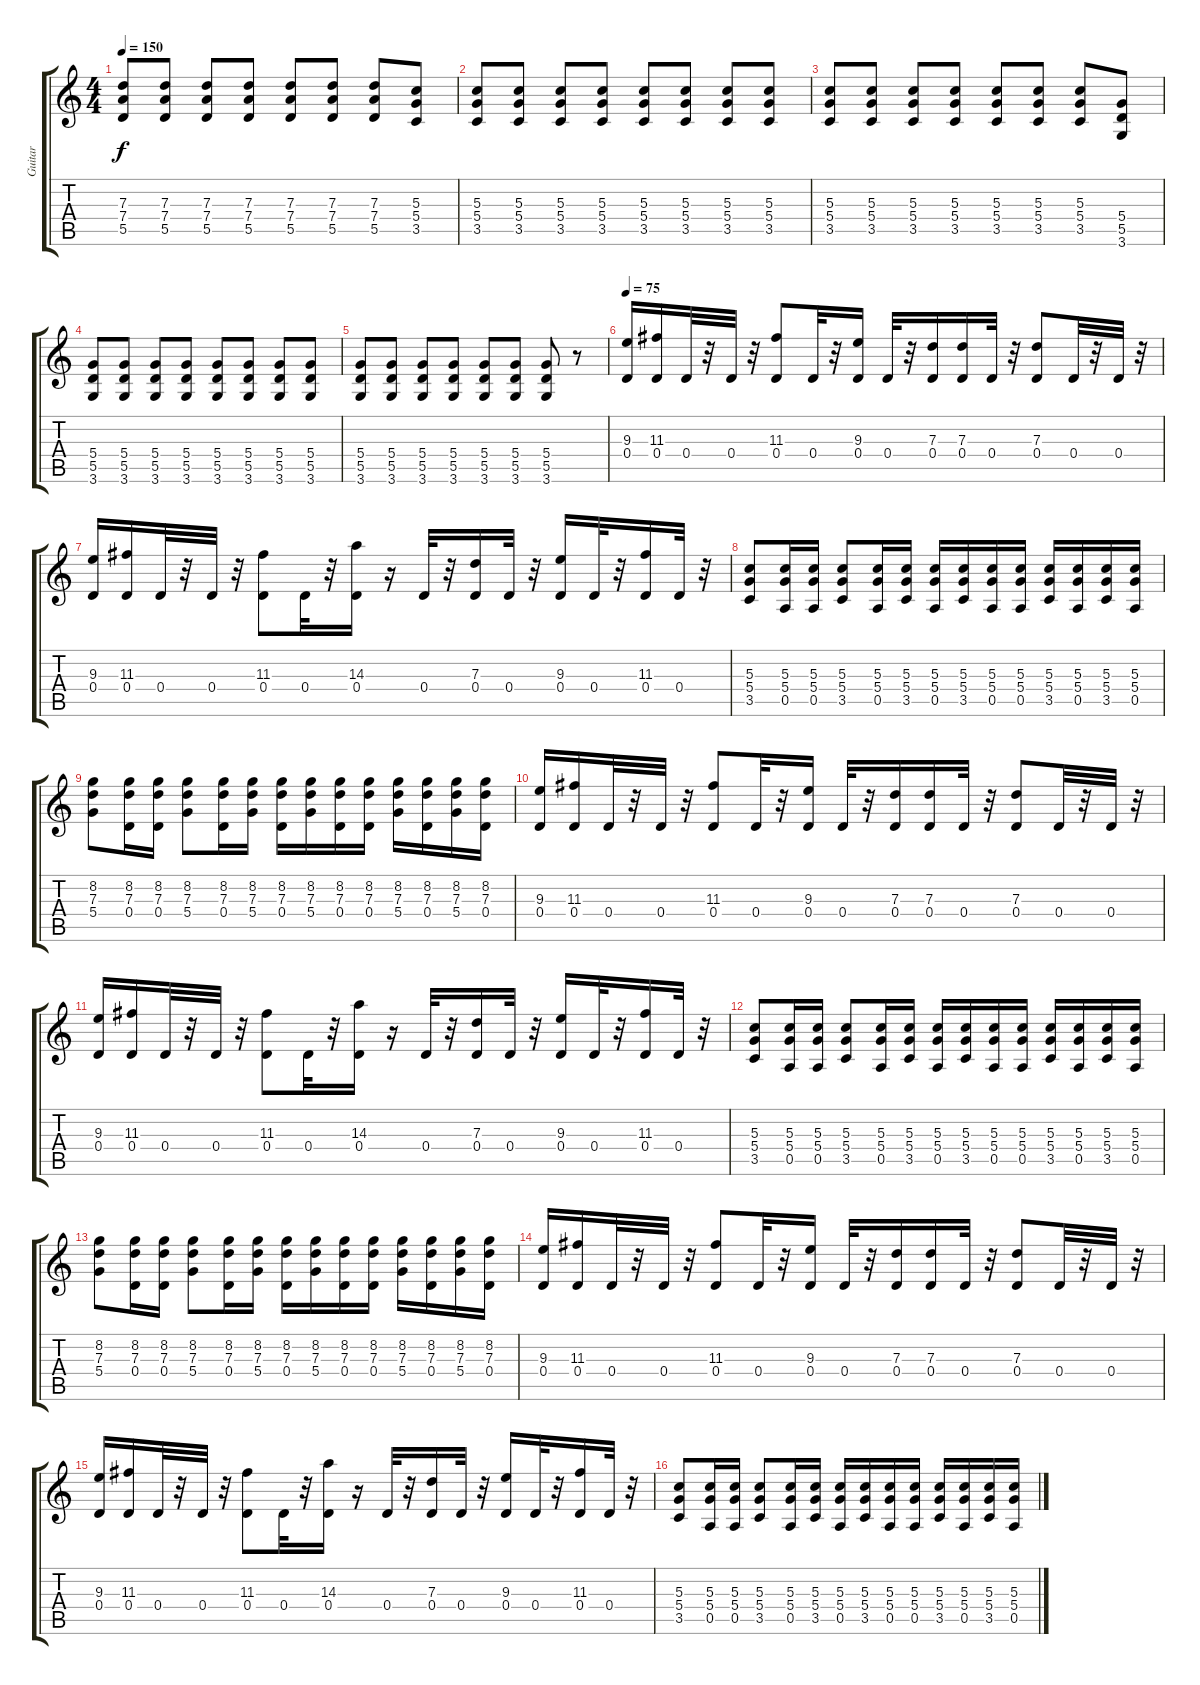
\track ("Guitar" "Guitar") {instrument overdrivenguitar}
\staff {score tabs}
\tuning (E4 B3 G3 D3 A2 E2) {hide}
\ts (4 4)
\tempo 150
\clef g2
\ks c
(7.3 7.4 5.5).8{dy f} (7.3 7.4 5.5).8 (7.3 7.4 5.5).8 (7.3 7.4 5.5).8 (7.3 7.4 5.5).8 (7.3 7.4 5.5).8 (7.3 7.4 5.5).8 (5.3 5.4 3.5).8 |
(5.3 5.4 3.5).8 (5.3 5.4 3.5).8 (5.3 5.4 3.5).8 (5.3 5.4 3.5).8 (5.3 5.4 3.5).8 (5.3 5.4 3.5).8 (5.3 5.4 3.5).8 (5.3 5.4 3.5).8 |
(5.3 5.4 3.5).8 (5.3 5.4 3.5).8 (5.3 5.4 3.5).8 (5.3 5.4 3.5).8 (5.3 5.4 3.5).8 (5.3 5.4 3.5).8 (5.3 5.4 3.5).8 (5.4 5.5 3.6).8 |
(5.4 5.5 3.6).8 (5.4 5.5 3.6).8 (5.4 5.5 3.6).8 (5.4 5.5 3.6).8 (5.4 5.5 3.6).8 (5.4 5.5 3.6).8 (5.4 5.5 3.6).8 (5.4 5.5 3.6).8 |
(5.4 5.5 3.6).8 (5.4 5.5 3.6).8 (5.4 5.5 3.6).8 (5.4 5.5 3.6).8 (5.4 5.5 3.6).8 (5.4 5.5 3.6).8 (5.4 5.5 3.6).8 r.8 |
\tempo 75
(9.3 0.4).16{instrument overdrivenguitar} (11.3 0.4).16 0.4.32 r.32 0.4.32 r.32 (11.3 0.4).8 0.4.32 r.32 (9.3 0.4).16 0.4.32 r.32 (7.3 0.4).16 (7.3 0.4).16 0.4.32 r.32 (7.3 0.4).8 0.4.32 r.32 0.4.32 r.32 |
(9.3 0.4).16 (11.3 0.4).16 0.4.32 r.32 0.4.32 r.32 (11.3 0.4).8 0.4.32 r.32 (14.3 0.4).16 r.16 0.4.32 r.32 (7.3 0.4).16 0.4.32 r.32 (9.3 0.4).16 0.4.32 r.32 (11.3 0.4).16 0.4.32 r.32 |
(5.3 5.4 3.5).8 (5.3 5.4 0.5).16 (5.3 5.4 0.5).16 (5.3 5.4 3.5).8 (5.3 5.4 0.5).16 (5.3 5.4 3.5).16 (5.3 5.4 0.5).16 (5.3 5.4 3.5).16 (5.3 5.4 0.5).16 (5.3 5.4 0.5).16 (5.3 5.4 3.5).16 (5.3 5.4 0.5).16 (5.3 5.4 3.5).16 (5.3 5.4 0.5).16 |
(8.2 7.3 5.4).8 (8.2 7.3 0.4).16 (8.2 7.3 0.4).16 (8.2 7.3 5.4).8 (8.2 7.3 0.4).16 (8.2 7.3 5.4).16 (8.2 7.3 0.4).16 (8.2 7.3 5.4).16 (8.2 7.3 0.4).16 (8.2 7.3 0.4).16 (8.2 7.3 5.4).16 (8.2 7.3 0.4).16 (8.2 7.3 5.4).16 (8.2 7.3 0.4).16 |
(9.3 0.4).16{instrument overdrivenguitar} (11.3 0.4).16 0.4.32 r.32 0.4.32 r.32 (11.3 0.4).8 0.4.32 r.32 (9.3 0.4).16 0.4.32 r.32 (7.3 0.4).16 (7.3 0.4).16 0.4.32 r.32 (7.3 0.4).8 0.4.32 r.32 0.4.32 r.32 |
(9.3 0.4).16 (11.3 0.4).16 0.4.32 r.32 0.4.32 r.32 (11.3 0.4).8 0.4.32 r.32 (14.3 0.4).16 r.16 0.4.32 r.32 (7.3 0.4).16 0.4.32 r.32 (9.3 0.4).16 0.4.32 r.32 (11.3 0.4).16 0.4.32 r.32 |
(5.3 5.4 3.5).8 (5.3 5.4 0.5).16 (5.3 5.4 0.5).16 (5.3 5.4 3.5).8 (5.3 5.4 0.5).16 (5.3 5.4 3.5).16 (5.3 5.4 0.5).16 (5.3 5.4 3.5).16 (5.3 5.4 0.5).16 (5.3 5.4 0.5).16 (5.3 5.4 3.5).16 (5.3 5.4 0.5).16 (5.3 5.4 3.5).16 (5.3 5.4 0.5).16 |
(8.2 7.3 5.4).8 (8.2 7.3 0.4).16 (8.2 7.3 0.4).16 (8.2 7.3 5.4).8 (8.2 7.3 0.4).16 (8.2 7.3 5.4).16 (8.2 7.3 0.4).16 (8.2 7.3 5.4).16 (8.2 7.3 0.4).16 (8.2 7.3 0.4).16 (8.2 7.3 5.4).16 (8.2 7.3 0.4).16 (8.2 7.3 5.4).16 (8.2 7.3 0.4).16 |
(9.3 0.4).16{instrument overdrivenguitar} (11.3 0.4).16 0.4.32 r.32 0.4.32 r.32 (11.3 0.4).8 0.4.32 r.32 (9.3 0.4).16 0.4.32 r.32 (7.3 0.4).16 (7.3 0.4).16 0.4.32 r.32 (7.3 0.4).8 0.4.32 r.32 0.4.32 r.32 |
(9.3 0.4).16 (11.3 0.4).16 0.4.32 r.32 0.4.32 r.32 (11.3 0.4).8 0.4.32 r.32 (14.3 0.4).16 r.16 0.4.32 r.32 (7.3 0.4).16 0.4.32 r.32 (9.3 0.4).16 0.4.32 r.32 (11.3 0.4).16 0.4.32 r.32 |
(5.3 5.4 3.5).8 (5.3 5.4 0.5).16 (5.3 5.4 0.5).16 (5.3 5.4 3.5).8 (5.3 5.4 0.5).16 (5.3 5.4 3.5).16 (5.3 5.4 0.5).16 (5.3 5.4 3.5).16 (5.3 5.4 0.5).16 (5.3 5.4 0.5).16 (5.3 5.4 3.5).16 (5.3 5.4 0.5).16 (5.3 5.4 3.5).16 (5.3 5.4 0.5).16
